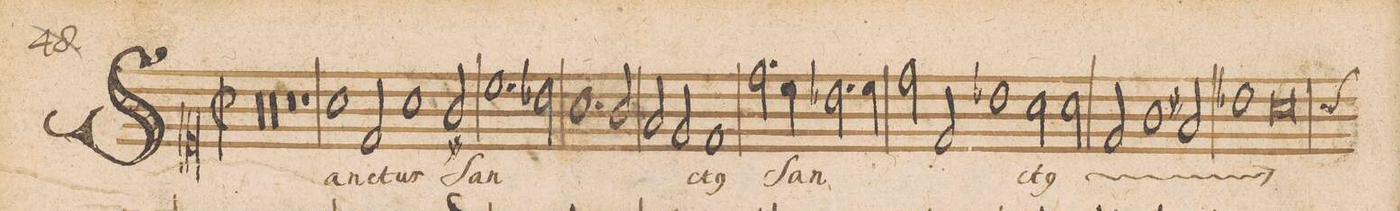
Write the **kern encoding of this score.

**kern	**text
*I"TENOR.	*
*clefC1	*
*k[]	*
*met(C|)	*
*M2/1	*
00r	.
=2-	=2-
=3-	=3-
00r	.
=4-	=4-
=5-	=5-
0r	.
=6-	=6-
1r	.
1a	San-
=7-	=7-
2d/	.
1a	-ctus
2g#X/	San-
=8-	=8-
1.cc	.
*2\right	*
2b-X\	.
=9-	=9-
1.a	.
2gny/	.
=10-	=10-
2f/	.
2e/	.
1d	-ct(us)
=11-	=11-
2.dd\	San-
4cc\	.
2.b-X\	.
4cc\	.
=12-	=12-
2dd\	.
2d/	.
1b-X	.
=13-	=13-
2a\	-ct(us)
*	*ij
2a\	San-
2d/	.
1g\	.
=14-	=14-
2f#X/	.
1b-X	.
=15-	=15-
0a	-ctus
*	*Xij
=16-	=16-
*-	*-
